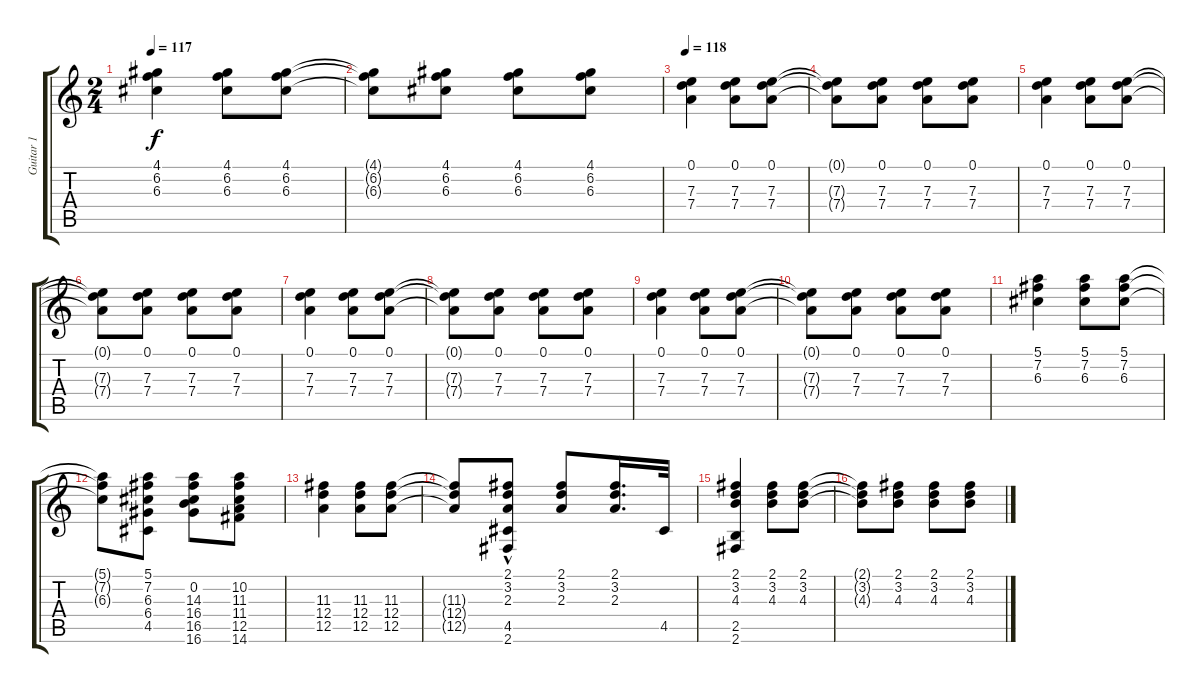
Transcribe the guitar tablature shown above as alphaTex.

\track ("Guitar 1" "Guitar 1") {instrument electricguitarclean}
\staff {score tabs}
\tuning (E4 B3 G3 D3 A2 E2) {hide}
\ts (2 4)
\tempo 117
\clef g2
\ks c
(4.1 6.2 6.3).4{dy f} (4.1 6.2 6.3).8 (4.1 6.2 6.3).8 |
(4.1{t} 6.2{t} 6.3{t}).8 (4.1 6.2 6.3).8 (4.1 6.2 6.3).8 (4.1 6.2 6.3).8 |
\tempo 118
(0.1 7.3 7.4).4 (0.1 7.3 7.4).8 (0.1 7.3 7.4).8 |
(0.1{t} 7.3{t} 7.4{t}).8 (0.1 7.3 7.4).8 (0.1 7.3 7.4).8 (0.1 7.3 7.4).8 |
(0.1 7.3 7.4).4 (0.1 7.3 7.4).8 (0.1 7.3 7.4).8 |
(0.1{t} 7.3{t} 7.4{t}).8 (0.1 7.3 7.4).8 (0.1 7.3 7.4).8 (0.1 7.3 7.4).8 |
(0.1 7.3 7.4).4 (0.1 7.3 7.4).8 (0.1 7.3 7.4).8 |
(0.1{t} 7.3{t} 7.4{t}).8 (0.1 7.3 7.4).8 (0.1 7.3 7.4).8 (0.1 7.3 7.4).8 |
(0.1 7.3 7.4).4 (0.1 7.3 7.4).8 (0.1 7.3 7.4).8 |
(0.1{t} 7.3{t} 7.4{t}).8 (0.1 7.3 7.4).8 (0.1 7.3 7.4).8 (0.1 7.3 7.4).8 |
(5.1 7.2 6.3).4 (5.1 7.2 6.3).8 (5.1 7.2 6.3).8 |
(5.1{t} 7.2{t} 6.3{t}).8 (5.1 7.2 6.3 6.4 4.5).8 (0.2 14.3 16.4 16.5 16.6).8 (10.2 11.3 11.4 12.5 14.6).8 |
(11.3 12.4 12.5).4 (11.3 12.4 12.5).8 (11.3 12.4 12.5).8 |
(11.3{t} 12.4{t} 12.5{t}).8 (2.1 3.2 2.3 4.5{hac} 2.6).8 (2.1 3.2 2.3).8 (2.1 3.2 2.3).16{d} 4.5.32 |
(2.1 3.2 4.3 2.5 2.6).4 (2.1 3.2 4.3).8 (2.1 3.2 4.3).8 |
(2.1{t} 3.2{t} 4.3{t}).8 (2.1 3.2 4.3).8 (2.1 3.2 4.3).8 (2.1 3.2 4.3).8
